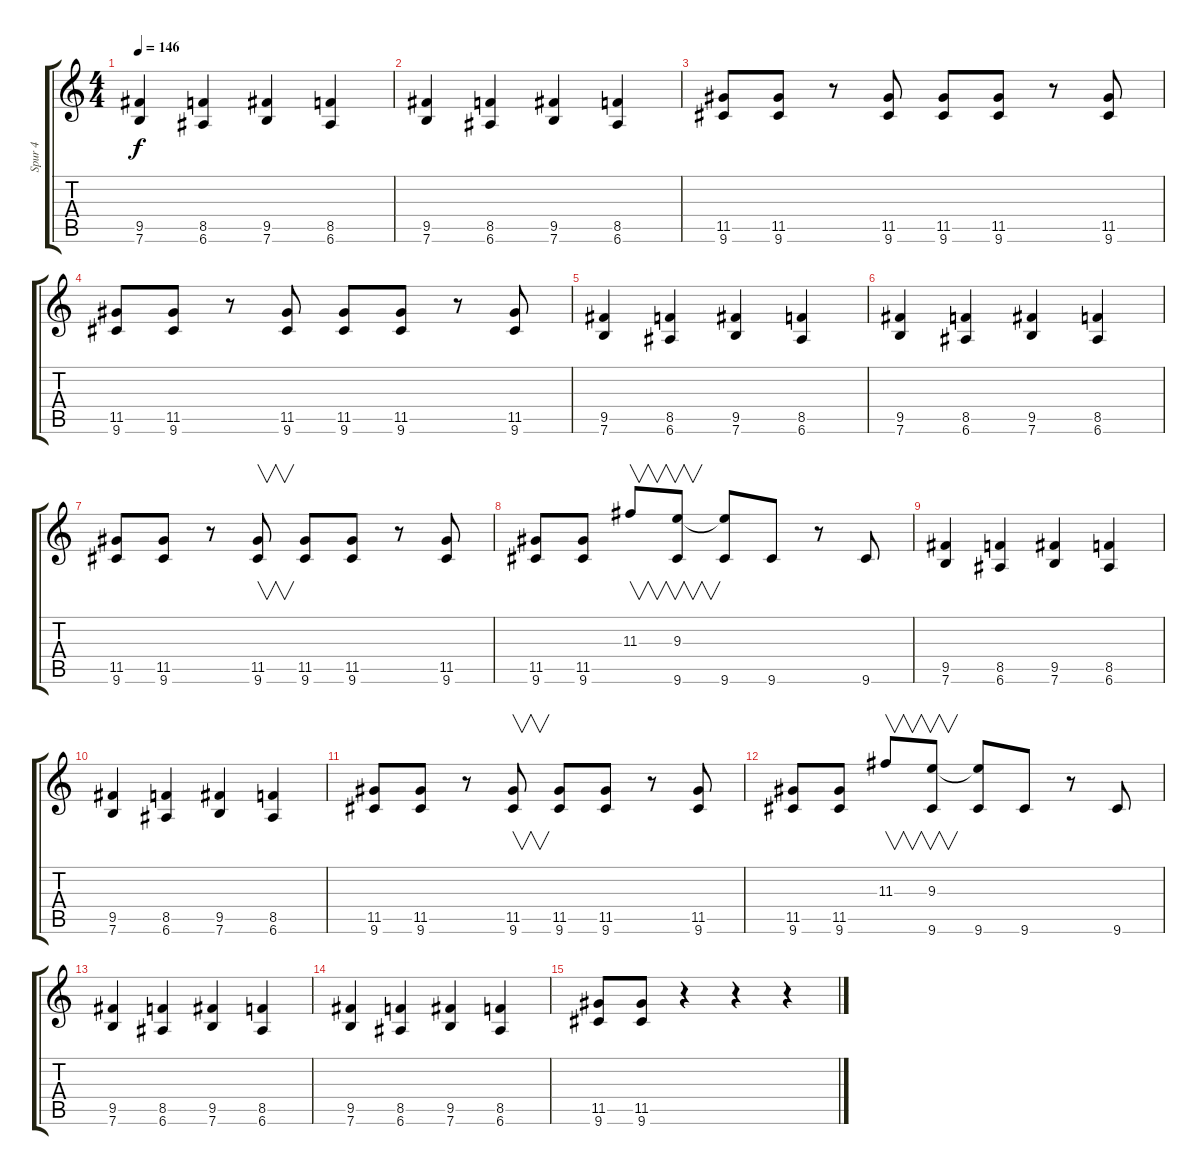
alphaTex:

\track ("Spur 4" "Spur 4") {instrument distortionguitar}
\staff {score tabs}
\tuning (E4 B3 G3 D3 A2 E2) {hide}
\ts (4 4)
\tempo 146
\clef g2
\ks c
(9.5 7.6).4{dy f} (8.5 6.6).4 (9.5 7.6).4 (8.5 6.6).4 |
(9.5 7.6).4 (8.5 6.6).4 (9.5 7.6).4 (8.5 6.6).4 |
(11.5 9.6).8 (11.5 9.6).8 r.8 (11.5 9.6).8 (11.5 9.6).8 (11.5 9.6).8 r.8 (11.5 9.6).8 |
(11.5 9.6).8 (11.5 9.6).8 r.8 (11.5 9.6).8 (11.5 9.6).8 (11.5 9.6).8 r.8 (11.5 9.6).8 |
(9.5 7.6).4 (8.5 6.6).4 (9.5 7.6).4 (8.5 6.6).4 |
(9.5 7.6).4 (8.5 6.6).4 (9.5 7.6).4 (8.5 6.6).4 |
(11.5 9.6).8 (11.5 9.6).8 r.8 (11.5 9.6).8{v} (11.5 9.6).8 (11.5 9.6).8 r.8 (11.5 9.6).8 |
(11.5 9.6).8 (11.5 9.6).8 11.3.8{v} (9.3 9.6).8{v} (9.3{t} 9.6).8 9.6.8 r.8 9.6.8 |
(9.5 7.6).4 (8.5 6.6).4 (9.5 7.6).4 (8.5 6.6).4 |
(9.5 7.6).4 (8.5 6.6).4 (9.5 7.6).4 (8.5 6.6).4 |
(11.5 9.6).8 (11.5 9.6).8 r.8 (11.5 9.6).8{v} (11.5 9.6).8 (11.5 9.6).8 r.8 (11.5 9.6).8 |
(11.5 9.6).8 (11.5 9.6).8 11.3.8{v} (9.3 9.6).8{v} (9.3{t} 9.6).8 9.6.8 r.8 9.6.8 |
(9.5 7.6).4 (8.5 6.6).4 (9.5 7.6).4 (8.5 6.6).4 |
(9.5 7.6).4 (8.5 6.6).4 (9.5 7.6).4 (8.5 6.6).4 |
(11.5 9.6).8 (11.5 9.6).8 r.4 r.4 r.4
